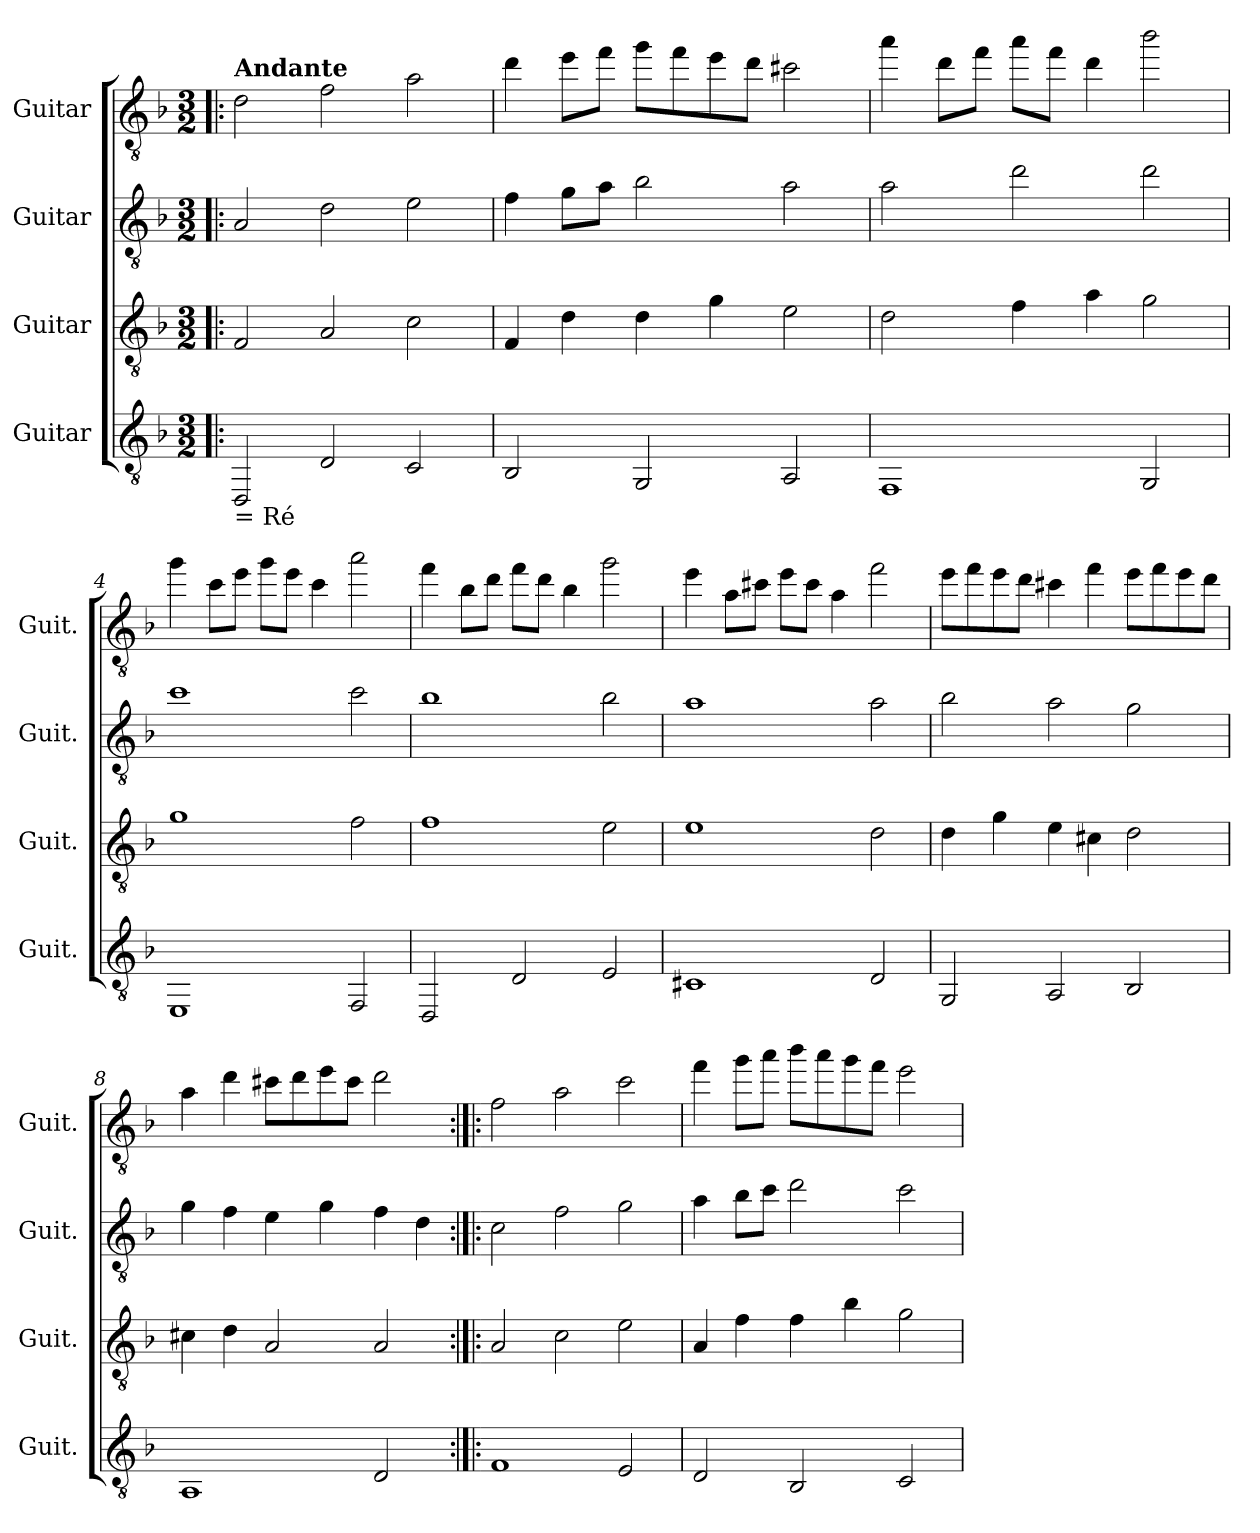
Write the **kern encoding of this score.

**kern	**kern	**kern	**kern
*part4	*part3	*part2	*part1
*staff4	*staff3	*staff2	*staff1
*I"Guitar	*I"Guitar	*I"Guitar	*I"Guitar
*I'Guit.	*I'Guit.	*I'Guit.	*I'Guit.
*clefGv2	*clefGv2	*clefGv2	*clefGv2
*k[b-]	*k[b-]	*k[b-]	*k[b-]
*M3/2	*M3/2	*M3/2	*M3/2
=1!|:	=1!|:	=1!|:	=1!|:
!	!	!	!LO:TX:a:B:t=Andante
!LO:TX:b:t== Ré	!	!	!
2DD/	2F/	2A/	2d\
2D/	2A/	2d\	2f\
2C/	2c\	2e\	2a\
=2	=2	=2	=2
2BB-/	4F/	4f\	4dd\
.	4d\	8g\L	8ee\L
.	.	8a\J	8ff\J
2GG/	4d\	2b-\	8gg\L
.	.	.	8ff\
.	4g\	.	8ee\
.	.	.	8dd\J
2AA/	2e\	2a\	2cc#X\
=3	=3	=3	=3
1FF	2d\	2a\	4aa\
.	.	.	8dd\L
.	.	.	8ff\J
.	4f\	2dd\	8aa\L
.	.	.	8ff\J
.	4a\	.	4dd\
2GG/	2g\	2dd\	2bb-\
=4	=4	=4	=4
1EE	1g	1cc	4gg\
.	.	.	8cc\L
.	.	.	8ee\J
.	.	.	8gg\L
.	.	.	8ee\J
.	.	.	4cc\
2FF/	2f\	2cc\	2aa\
=5	=5	=5	=5
2DD/	1f	1b-	4ff\
.	.	.	8b-\L
.	.	.	8dd\J
2D/	.	.	8ff\L
.	.	.	8dd\J
.	.	.	4b-\
2E/	2e\	2b-\	2gg\
=6	=6	=6	=6
1C#X	1e	1a	4ee\
.	.	.	8a\L
.	.	.	8cc#X\J
.	.	.	8ee\L
.	.	.	8cc#\J
.	.	.	4a\
2D/	2d\	2a\	2ff\
!!LO:LB:g=z
=7	=7	=7	=7
2GG/	4d\	2b-\	8ee\L
.	.	.	8ff\
.	4g\	.	8ee\
.	.	.	8dd\J
2AA/	4e\	2a\	4cc#X\
.	4c#X\	.	4ff\
2BB-/	2d\	2g\	8ee\L
.	.	.	8ff\
.	.	.	8ee\
.	.	.	8dd\J
=8	=8	=8	=8
1AA	4c#X\	4g\	4a\
.	4d\	4f\	4dd\
.	2A/	4e\	8cc#X\L
.	.	.	8dd\
.	.	4g\	8ee\
.	.	.	8cc#\J
2D/	2A/	4f\	2dd\
.	.	4d\	.
=9:|!|:	=9:|!|:	=9:|!|:	=9:|!|:
1F	2A/	2c\	2f\
.	2c\	2f\	2a\
2E/	2e\	2g\	2cc\
=10	=10	=10	=10
2D/	4A/	4a\	4ff\
.	4f\	8b-\L	8gg\L
.	.	8cc\J	8aa\J
2BB-/	4f\	2dd\	8bb-\L
.	.	.	8aa\
.	4b-\	.	8gg\
.	.	.	8ff\J
2C/	2g\	2cc\	2ee\
=	=	=	=
*-	*-	*-	*-
